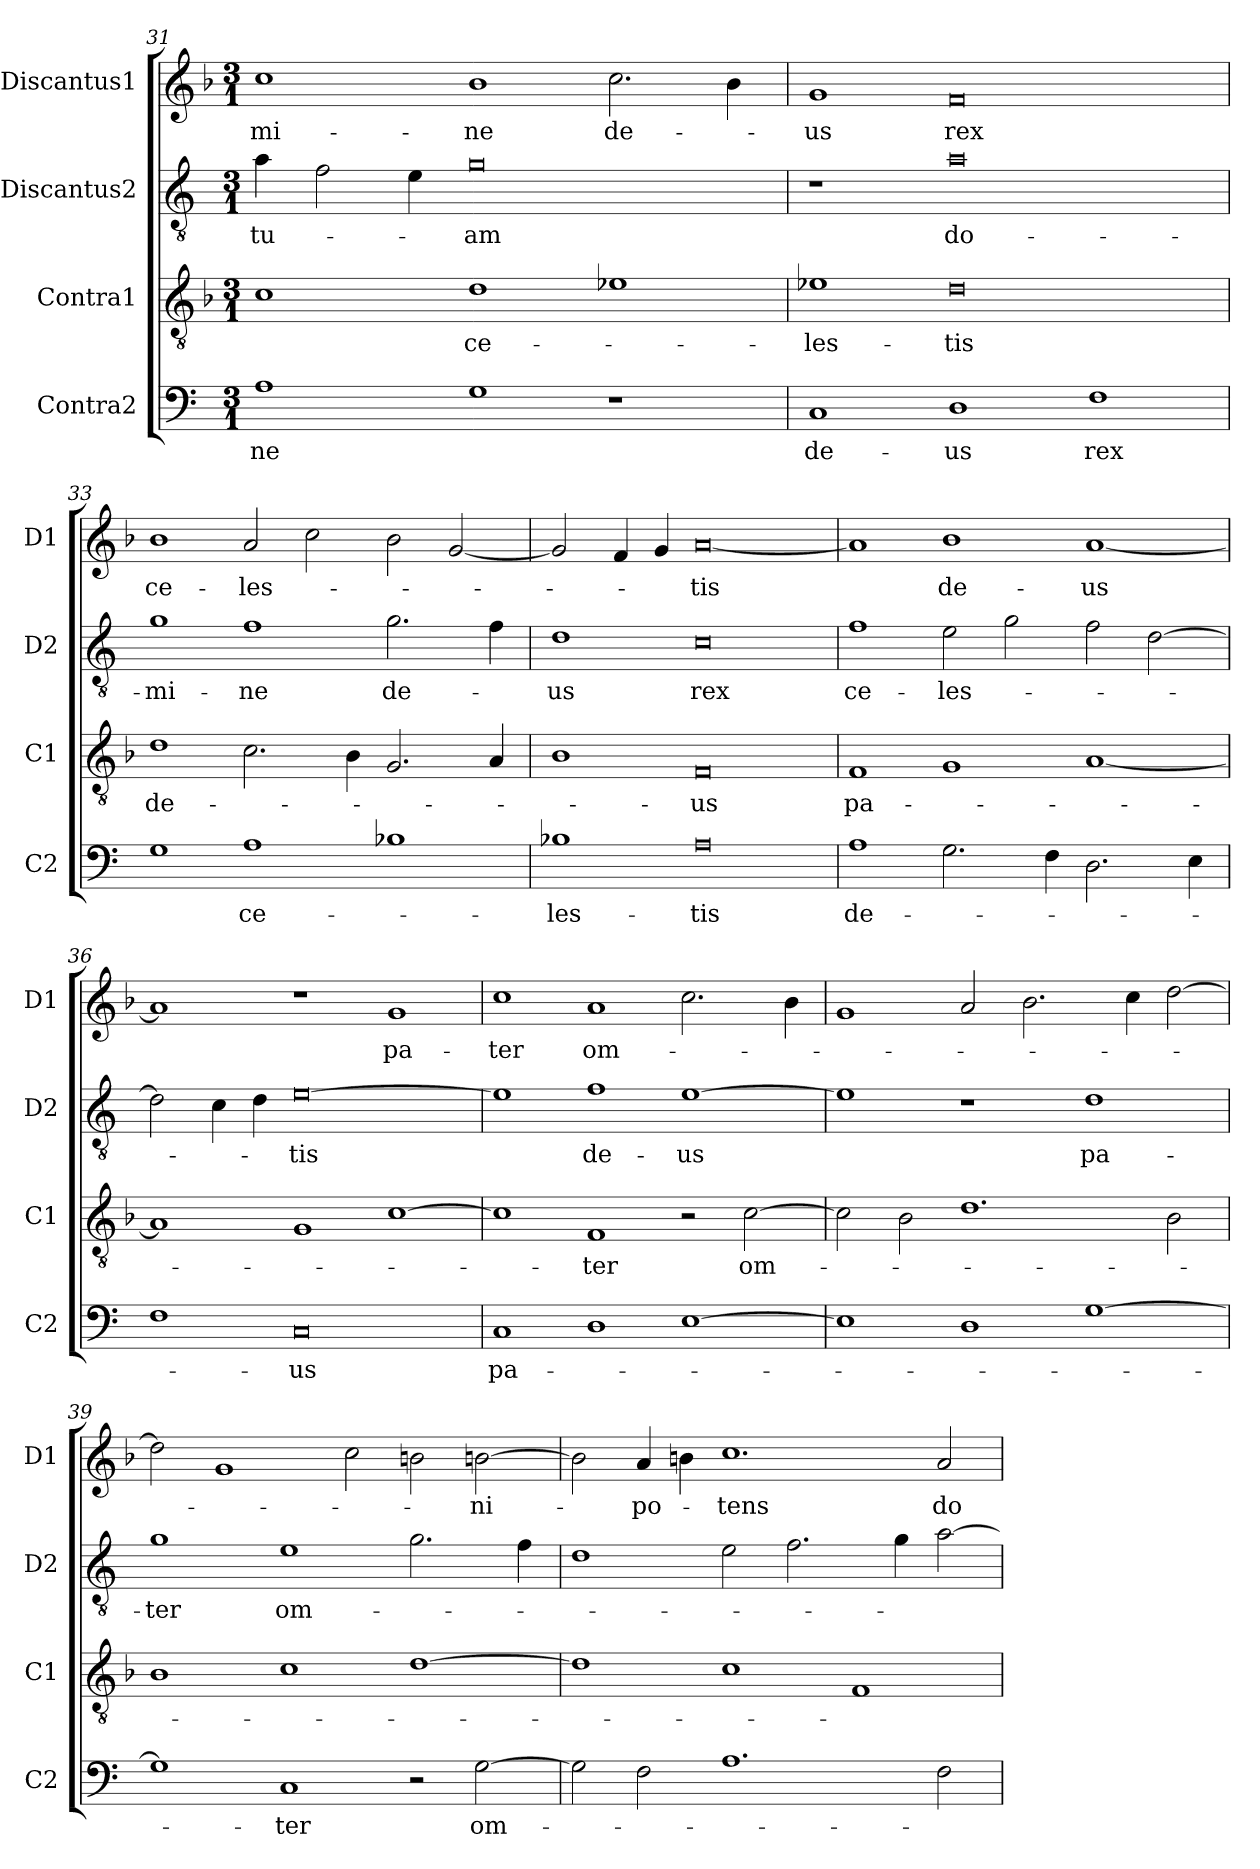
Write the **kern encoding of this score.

**kern	**text	**kern	**text	**kern	**text	**kern	**text
*part4	*part4	*part3	*part3	*part2	*part2	*part1	*part1
*staff4	*staff4	*staff3	*staff3	*staff2	*staff2	*staff1	*staff1
*I"Contra2	*	*I"Contra1	*	*I"Discantus2	*	*I"Discantus1	*
*I'C2	*	*I'C1	*	*I'D2	*	*I'D1	*
*clefF4	*	*clefGv2	*	*clefGv2	*	*clefG2	*
*k[]	*	*k[b-]	*	*k[]	*	*k[b-]	*
*M3/1	*	*M3/1	*	*M3/1	*	*M3/1	*
=31	=31	=31	=31	=31	=31	=31	=31
1A	ne	1c	.	4a\	tu-	1cc	-mi-
.	.	.	.	2f\	.	.	.
.	.	.	.	4e\	.	.	.
1G	.	1d	ce-	0g	-am	1b-	-ne
1r	.	1e-X	.	.	.	2.cc\	de-
.	.	.	.	.	.	4b-\	.
=32	=32	=32	=32	=32	=32	=32	=32
1C	de-	1e-X	-les-	1r	.	1g	-us
1D	-us	0d	-tis	0a	do-	0f	rex
1F	rex	.	.	.	.	.	.
=33	=33	=33	=33	=33	=33	=33	=33
1G	.	1d	de-	1g	-mi-	1b-	ce-
1A	ce-	2.c\	.	1f	-ne	2a/	-les-
.	.	.	.	.	.	2cc\	.
.	.	4B-\	.	.	.	.	.
1B-X	.	2.G/	.	2.g\	de-	2b-\	.
.	.	.	.	.	.	[2g/	.
.	.	4A/	.	4f\	.	.	.
=34	=34	=34	=34	=34	=34	=34	=34
1B-X	-les-	1B-	.	1d	-us	2g/]	.
.	.	.	.	.	.	4f/	.
.	.	.	.	.	.	4g/	.
0A	-tis	0F	-us	0c	rex	[0a	-tis
=35	=35	=35	=35	=35	=35	=35	=35
1A	de-	1F	pa-	1f	ce-	1a]	.
2.G\	.	1G	.	2e\	-les-	1b-	de-
.	.	.	.	2g\	.	.	.
4F\	.	.	.	.	.	.	.
2.D\	.	[1A	.	2f\	.	[1a	-us
.	.	.	.	[2d\	.	.	.
4E\	.	.	.	.	.	.	.
=36	=36	=36	=36	=36	=36	=36	=36
1F	.	1A]	.	2d\]	.	1a]	.
.	.	.	.	4c\	.	.	.
.	.	.	.	4d\	.	.	.
0C	-us	1G	.	[0e	-tis	1r	.
.	.	[1c	.	.	.	1g	pa-
=37	=37	=37	=37	=37	=37	=37	=37
1C	pa-	1c]	.	1e]	.	1cc	-ter
1D	.	1F	-ter	1f	de-	1a	om-
[1E	.	2r	.	[1e	-us	2.cc\	.
.	.	[2c\	om-	.	.	.	.
.	.	.	.	.	.	4b-\	.
=38	=38	=38	=38	=38	=38	=38	=38
1E]	.	2c\]	.	1e]	.	1g	.
.	.	2B-\	.	.	.	.	.
1D	.	1.d	.	1r	.	2a/	.
.	.	.	.	.	.	2.b-\	.
[1G	.	.	.	1d	pa-	.	.
.	.	.	.	.	.	4cc\	.
.	.	2B-\	.	.	.	[2dd\	.
=39	=39	=39	=39	=39	=39	=39	=39
1G]	.	1B-	.	1g	-ter	2dd\]	.
.	.	.	.	.	.	1g	.
1C	-ter	1c	.	1e	om-	.	.
.	.	.	.	.	.	2cc\	.
2r	.	[1d	.	2.g\	.	2bn\	.
[2G\	om-	.	.	.	.	[2bn\	-ni-
.	.	.	.	4f\	.	.	.
=40	=40	=40	=40	=40	=40	=40	=40
2G\]	.	1d]	.	1d	.	2b\]	.
2F\	.	.	.	.	.	4a/	-po-
.	.	.	.	.	.	4bn\	.
1.A	.	1c	.	2e\	.	1.cc	-tens
.	.	.	.	2.f\	.	.	.
.	.	1F	.	.	.	.	.
.	.	.	.	4g\	.	.	.
2F\	.	.	.	[2a\	.	2a/	do-
=	=	=	=	=	=	=	=
*-	*-	*-	*-	*-	*-	*-	*-
